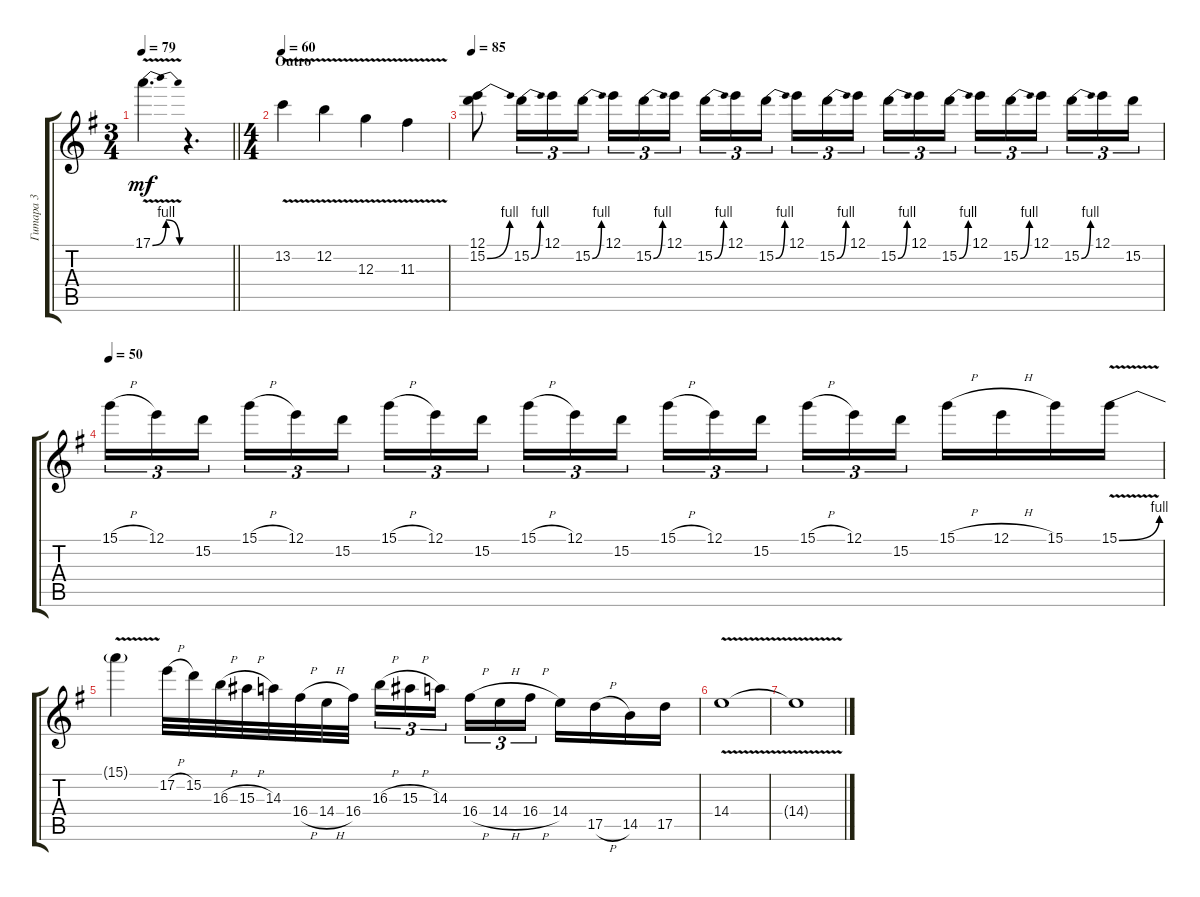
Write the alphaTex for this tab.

\track ("Гитара 3" "Гитара 3") {instrument electricguitarclean}
\staff {score tabs}
\tuning (E4 B3 G3 D3 A2 E2) {hide}
\ts (3 4)
\tempo 79
\clef g2
\barLineRight lightlight
\ks eminor
17.1{be (bendrelease 0 0 15 4 45 4 60 0) v}.4{d dy mf} r.4{d} |
\ts (4 4)
\section ("" "Outro")
\tempo 60
13.2{v}.4 12.2{v}.4 12.3{v}.4 11.3{v}.4 |
\tempo 85
(12.1 15.2{be (bend 0 0 60 4)}).8 15.2{be (bend 0 0 60 4)}.16{tu (3 2)} 12.1.16{tu (3 2)} 15.2{be (bend 0 0 60 4)}.16{tu (3 2)} 12.1.16{tu (3 2)} 15.2{be (bend 0 0 60 4)}.16{tu (3 2)} 12.1.16{tu (3 2) beam splitsecondary} 15.2{be (bend 0 0 60 4)}.16{tu (3 2)} 12.1.16{tu (3 2)} 15.2{be (bend 0 0 60 4)}.16{tu (3 2)} 12.1.16{tu (3 2)} 15.2{be (bend 0 0 60 4)}.16{tu (3 2)} 12.1.16{tu (3 2) beam splitsecondary} 15.2{be (bend 0 0 60 4)}.16{tu (3 2)} 12.1.16{tu (3 2)} 15.2{be (bend 0 0 60 4)}.16{tu (3 2)} 12.1.16{tu (3 2)} 15.2{be (bend 0 0 60 4)}.16{tu (3 2)} 12.1.16{tu (3 2) beam splitsecondary} 15.2{be (bend 0 0 60 4)}.16{tu (3 2)} 12.1.16{tu (3 2)} 15.2.16{tu (3 2)} |
\tempo 50
15.1{h}.16{tu (3 2)} 12.1.16{tu (3 2)} 15.2.16{tu (3 2) beam splitsecondary} 15.1{h}.16{tu (3 2)} 12.1.16{tu (3 2)} 15.2.16{tu (3 2)} 15.1{h}.16{tu (3 2)} 12.1.16{tu (3 2)} 15.2.16{tu (3 2) beam splitsecondary} 15.1{h}.16{tu (3 2)} 12.1.16{tu (3 2)} 15.2.16{tu (3 2)} 15.1{h}.16{tu (3 2)} 12.1.16{tu (3 2)} 15.2.16{tu (3 2) beam splitsecondary} 15.1{h}.16{tu (3 2)} 12.1.16{tu (3 2)} 15.2.16{tu (3 2)} 15.1{h}.16 12.1{h}.16 15.1.16 15.1{be (bend 0 0 60 4) v}.16 |
15.1{t}.4 17.2{h}.32 15.2.32 16.3{h}.32 15.3{h}.32 14.3.32 16.4{h}.32 14.4{h}.32 16.4.32 16.3{h}.16{tu (3 2)} 15.3{h}.16{tu (3 2)} 14.3.16{tu (3 2) beam splitsecondary} 16.4{h}.16{tu (3 2)} 14.4{h}.16{tu (3 2)} 16.4{h}.16{tu (3 2)} 14.4.16 17.5{h}.16 14.5.16 17.5.16 |
14.4{v}.1 |
14.4{t}.1
